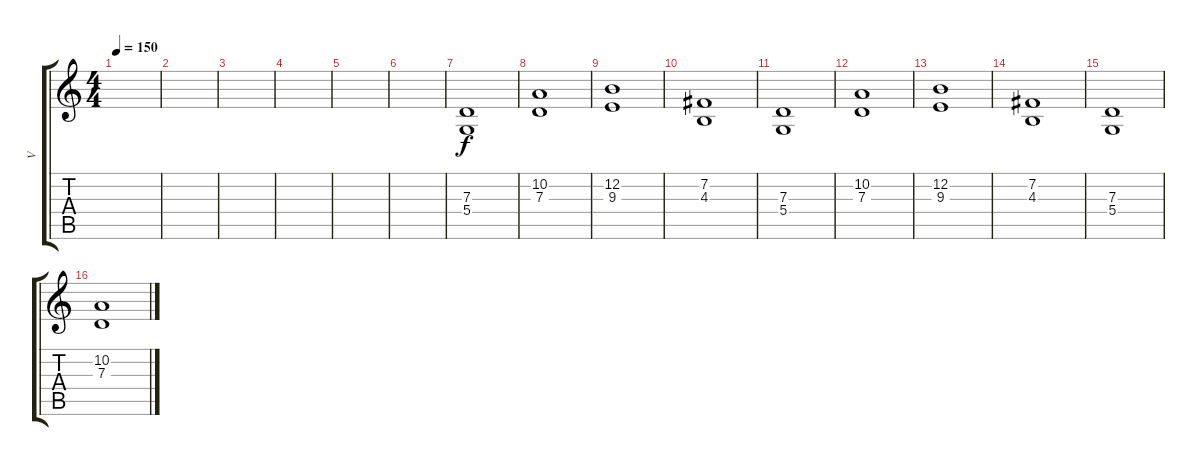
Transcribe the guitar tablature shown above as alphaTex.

\track ("V" "V") {instrument synthstrings1}
\staff {score tabs}
\tuning (E4 B3 G3 D3 A2 E2) {hide}
\ts (4 4)
\tempo 150
\clef g2
\ks c
|
|
|
|
|
|
(7.3 5.4).1 |
(10.2 7.3).1 |
(12.2 9.3).1 |
(7.2 4.3).1 |
(7.3 5.4).1 |
(10.2 7.3).1 |
(12.2 9.3).1 |
(7.2 4.3).1 |
(7.3 5.4).1 |
(10.2 7.3).1
